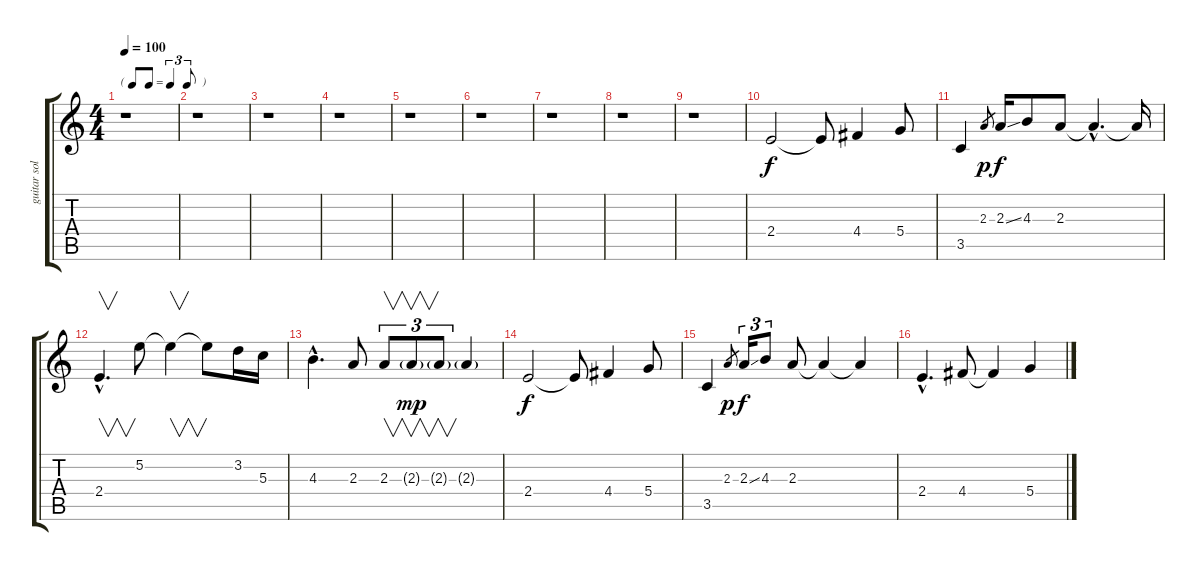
\track ("guitar solo 2" "guitar sol") {instrument electricguitarclean}
\staff {score tabs}
\tuning (E4 B3 G3 D3 A2 E2) {hide}
\ts (4 4)
\tf triplet8th
\tempo 100
\clef g2
\ks c
r.1{dy f} |
r.1 |
r.1 |
r.1 |
r.1 |
r.1 |
r.1 |
r.1 |
r.1 |
2.4.2 2.4{t}.8 4.4.4 5.4.8 |
3.5.4 2.3.8{gr dy p} 2.3{ss}.16{dy f} 4.3.8 2.3.8 2.3{hac t}.4{d} 2.3{t}.16 |
2.4{hac}.4{v d} 5.2.8 5.2{t}.4{v} 5.2{t}.8 3.2.16 5.3.16 |
4.3{hac}.4{d} 2.3.8 2.3.8{v tu (3 2)} 2.3{g}.8{v tu (3 2) dy mp} 2.3{g}.8{v tu (3 2)} 2.3{g}.4 |
2.4.2{dy f} 2.4{t}.8 4.4.4 5.4.8 |
3.5.4 2.3.8{gr dy p} 2.3{ss}.16{tu (3 2) dy f} 4.3.8{tu (3 2)} 2.3.8 2.3{t}.4 2.3{t}.4 |
2.4{hac}.4{d} 4.4.8 4.4{t}.4 5.4.4
